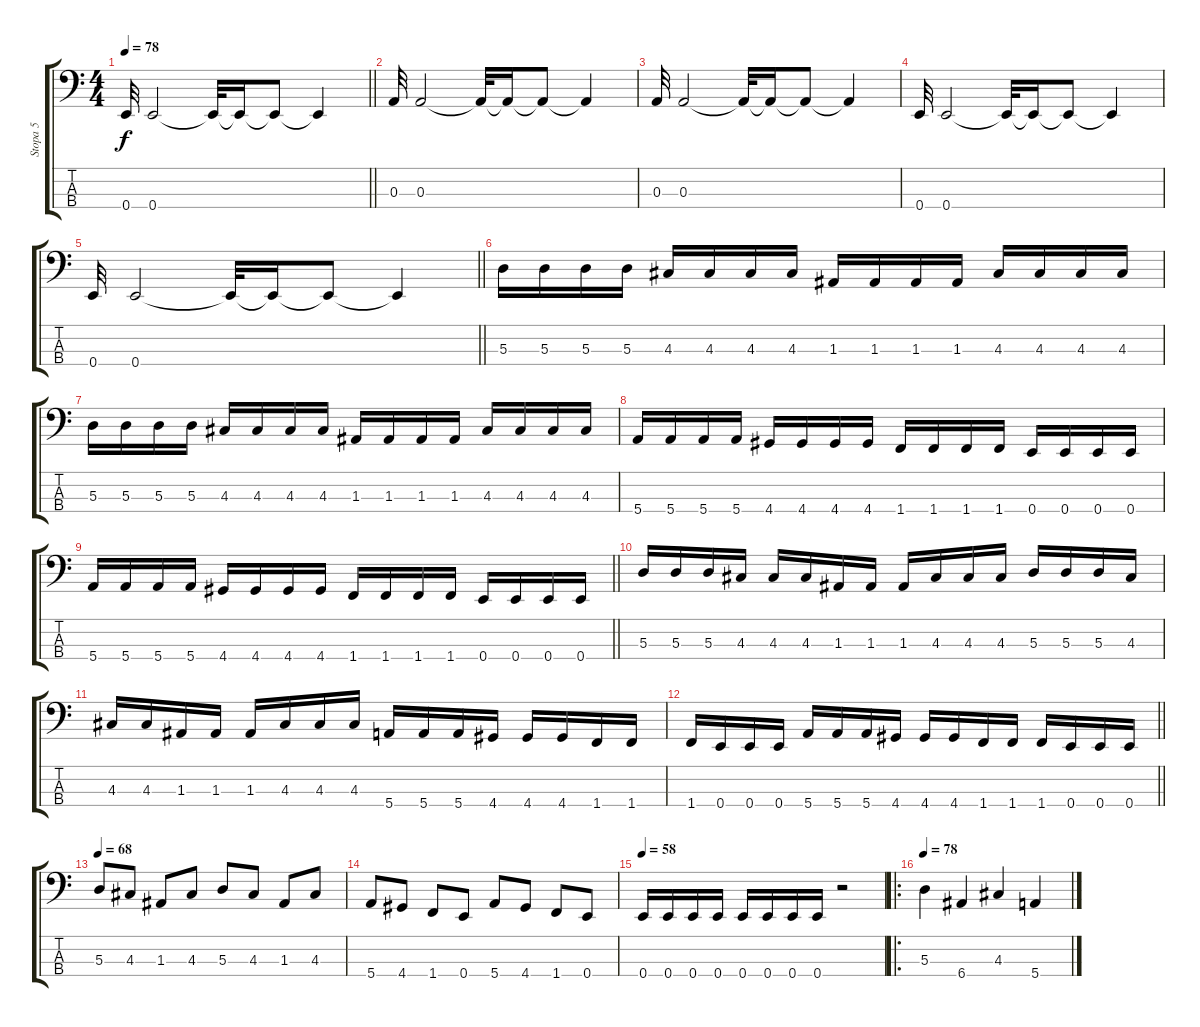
\track ("Stopa 5" "Stopa 5") {instrument electricbassfinger}
\staff {score tabs}
\tuning (G2 D2 A1 E1) {hide}
\ts (4 4)
\tempo 78
\clef f4
\barLineRight lightlight
\ks c
0.4.32{dy f} 0.4.2 0.4{t}.32 0.4{t}.16 0.4{t}.8 0.4{t}.4 |
0.3.32 0.3.2 0.3{t}.32 0.3{t}.16 0.3{t}.8 0.3{t}.4 |
0.3.32 0.3.2 0.3{t}.32 0.3{t}.16 0.3{t}.8 0.3{t}.4 |
0.4.32 0.4.2 0.4{t}.32 0.4{t}.16 0.4{t}.8 0.4{t}.4 |
\barLineRight lightlight
0.4.32 0.4.2 0.4{t}.32 0.4{t}.16 0.4{t}.8 0.4{t}.4 |
5.3.16 5.3.16 5.3.16 5.3.16 4.3.16 4.3.16 4.3.16 4.3.16 1.3.16 1.3.16 1.3.16 1.3.16 4.3.16 4.3.16 4.3.16 4.3.16 |
5.3.16 5.3.16 5.3.16 5.3.16 4.3.16 4.3.16 4.3.16 4.3.16 1.3.16 1.3.16 1.3.16 1.3.16 4.3.16 4.3.16 4.3.16 4.3.16 |
5.4.16 5.4.16 5.4.16 5.4.16 4.4.16 4.4.16 4.4.16 4.4.16 1.4.16 1.4.16 1.4.16 1.4.16 0.4.16 0.4.16 0.4.16 0.4.16 |
\barLineRight lightlight
5.4.16 5.4.16 5.4.16 5.4.16 4.4.16 4.4.16 4.4.16 4.4.16 1.4.16 1.4.16 1.4.16 1.4.16 0.4.16 0.4.16 0.4.16 0.4.16 |
5.3.16 5.3.16 5.3.16 4.3.16 4.3.16 4.3.16 1.3.16 1.3.16 1.3.16 4.3.16 4.3.16 4.3.16 5.3.16 5.3.16 5.3.16 4.3.16 |
4.3.16 4.3.16 1.3.16 1.3.16 1.3.16 4.3.16 4.3.16 4.3.16 5.4.16 5.4.16 5.4.16 4.4.16 4.4.16 4.4.16 1.4.16 1.4.16 |
\barLineRight lightlight
1.4.16 0.4.16 0.4.16 0.4.16 5.4.16 5.4.16 5.4.16 4.4.16 4.4.16 4.4.16 1.4.16 1.4.16 1.4.16 0.4.16 0.4.16 0.4.16 |
\tempo 68
5.3.8 4.3.8 1.3.8 4.3.8 5.3.8 4.3.8 1.3.8 4.3.8 |
5.4.8 4.4.8 1.4.8 0.4.8 5.4.8 4.4.8 1.4.8 0.4.8 |
\tempo 58
0.4.16 0.4.16 0.4.16 0.4.16 0.4.16 0.4.16 0.4.16 0.4.16 r.2 |
\ro
\tempo 78
5.3.4 6.4.4 4.3.4 5.4.4
